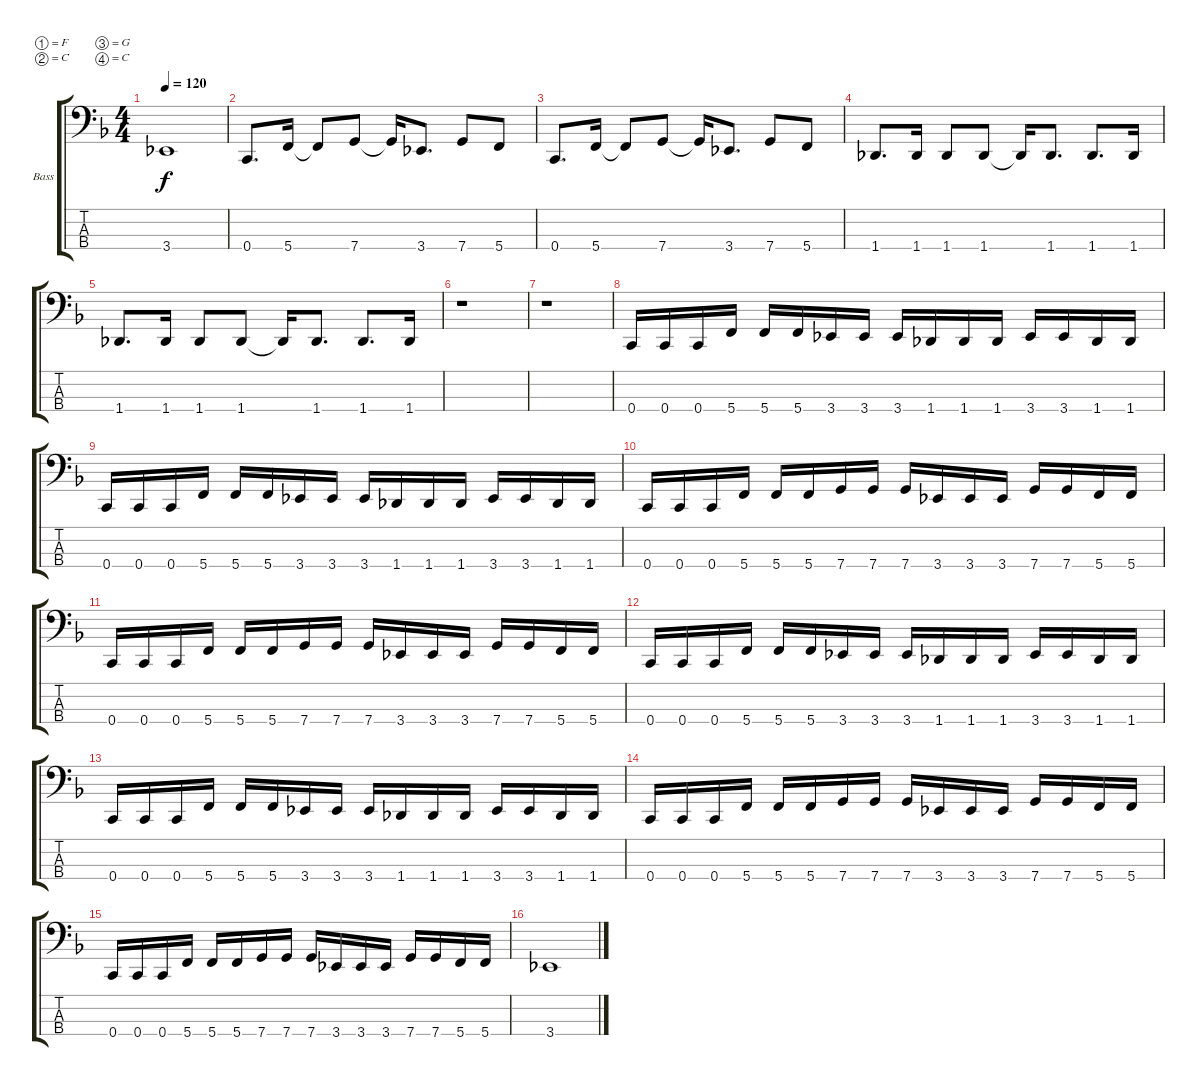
\defaultSystemsLayout 4
\bracketExtendMode groupsimilarinstruments
\firstSystemTrackNameOrientation horizontal
\otherSystemsTrackNameOrientation horizontal
\track ("Electric Bass" "Bass") {instrument electricbassfinger}
\staff {score tabs}
\tuning (F2 C2 G1 C1)
\ts (4 4)
\tempo 120
\clef f4
\scale
0.333333
\ks f
3.4{t}.1{dy f} |
\scale
0.333333 0.4.8{d} 5.4.16 5.4{t}.8 7.4.8 7.4{t}.16 3.4.8{d} 7.4.8 5.4.8 |
\scale
0.333333 0.4.8{d} 5.4.16 5.4{t}.8 7.4.8 7.4{t}.16 3.4.8{d} 7.4.8 5.4.8 |
\scale
0.333333 1.4.8{d} 1.4.16 1.4.8 1.4.8 1.4{t}.16 1.4.8{d} 1.4.8{d} 1.4.16 |
\scale
0.333333 1.4.8{d} 1.4.16 1.4.8 1.4.8 1.4{t}.16 1.4.8{d} 1.4.8{d} 1.4.16 |
\scale
0.333333 r.1 |
\scale
0.333333 r.1 |
\scale
0.333333 0.4.16 0.4.16 0.4.16 5.4.16 5.4.16 5.4.16 3.4.16 3.4.16 3.4.16 1.4.16 1.4.16 1.4.16 3.4.16 3.4.16 1.4.16 1.4.16 |
\scale
0.333333 0.4.16 0.4.16 0.4.16 5.4.16 5.4.16 5.4.16 3.4.16 3.4.16 3.4.16 1.4.16 1.4.16 1.4.16 3.4.16 3.4.16 1.4.16 1.4.16 |
\scale
0.333333 0.4.16 0.4.16 0.4.16 5.4.16 5.4.16 5.4.16 7.4.16 7.4.16 7.4.16 3.4.16 3.4.16 3.4.16 7.4.16 7.4.16 5.4.16 5.4.16 |
\scale
0.333333 0.4.16 0.4.16 0.4.16 5.4.16 5.4.16 5.4.16 7.4.16 7.4.16 7.4.16 3.4.16 3.4.16 3.4.16 7.4.16 7.4.16 5.4.16 5.4.16 |
\scale
0.333333 0.4.16 0.4.16 0.4.16 5.4.16 5.4.16 5.4.16 3.4.16 3.4.16 3.4.16 1.4.16 1.4.16 1.4.16 3.4.16 3.4.16 1.4.16 1.4.16 |
\scale
0.333333 0.4.16 0.4.16 0.4.16 5.4.16 5.4.16 5.4.16 3.4.16 3.4.16 3.4.16 1.4.16 1.4.16 1.4.16 3.4.16 3.4.16 1.4.16 1.4.16 |
\scale
0.333333 0.4.16 0.4.16 0.4.16 5.4.16 5.4.16 5.4.16 7.4.16 7.4.16 7.4.16 3.4.16 3.4.16 3.4.16 7.4.16 7.4.16 5.4.16 5.4.16 |
\scale
0.333333 0.4.16 0.4.16 0.4.16 5.4.16 5.4.16 5.4.16 7.4.16 7.4.16 7.4.16 3.4.16 3.4.16 3.4.16 7.4.16 7.4.16 5.4.16 5.4.16 |
\scale
0.333333 3.4.1
